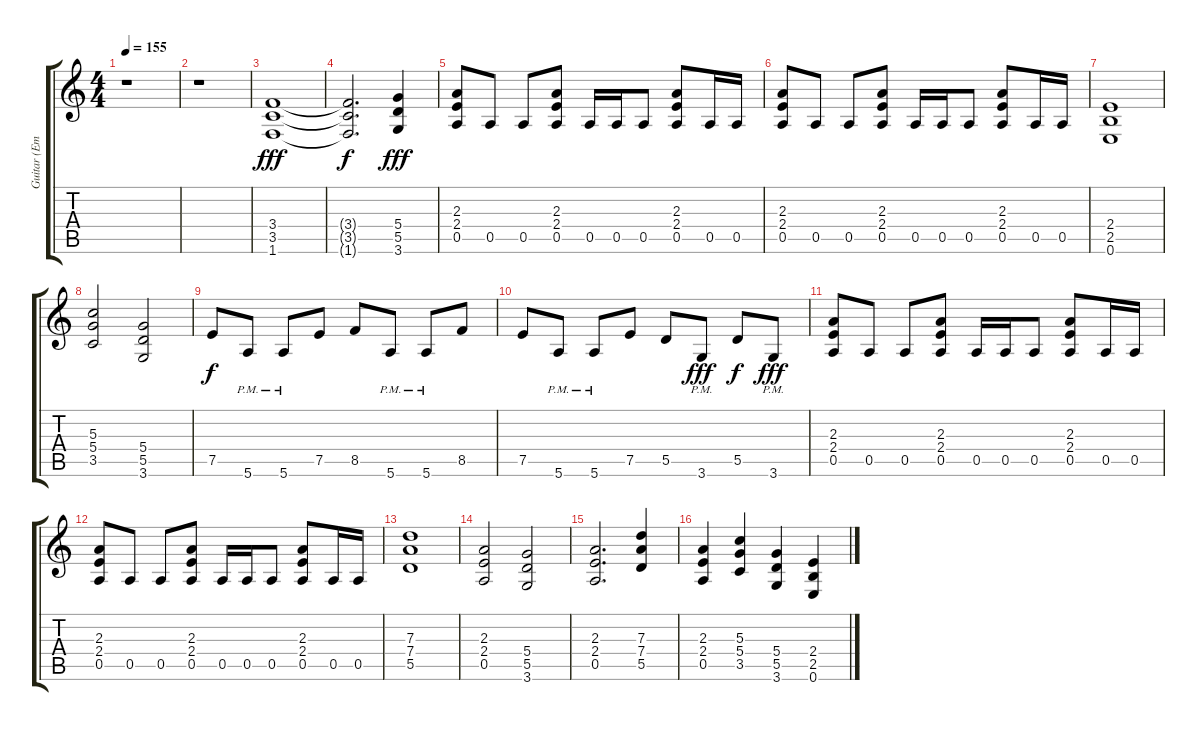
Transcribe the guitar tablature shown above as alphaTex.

\track ("Guitar (Emppu)" "Guitar (Em") {instrument distortionguitar}
\staff {score tabs}
\tuning (E4 B3 G3 D3 A2 E2) {hide}
\ts (4 4)
\tempo 155
\clef g2
\ks c
r.1{dy fff} |
r.1 |
(3.4 3.5 1.6).1 |
(3.4{t} 3.5{t} 1.6{t}).2{d dy f} (5.4 5.5 3.6).4{dy fff} |
(2.3 2.4 0.5).8 0.5.8 0.5.8 (2.3 2.4 0.5).8 0.5.16 0.5.16 0.5.8 (2.3 2.4 0.5).8 0.5.16 0.5.16 |
(2.3 2.4 0.5).8 0.5.8 0.5.8 (2.3 2.4 0.5).8 0.5.16 0.5.16 0.5.8 (2.3 2.4 0.5).8 0.5.16 0.5.16 |
(2.4 2.5 0.6).1 |
(5.3 5.4 3.5).2 (5.4 5.5 3.6).2 |
7.5.8{dy f volume 12} 5.6{pm}.8 5.6{pm}.8 7.5.8 8.5.8 5.6{pm}.8 5.6{pm}.8 8.5.8 |
7.5.8 5.6{pm}.8 5.6{pm}.8 7.5.8 5.5.8 3.6{pm}.8{dy fff} 5.5.8{dy f} 3.6{pm}.8{dy fff} |
(2.3 2.4 0.5).8 0.5.8 0.5.8 (2.3 2.4 0.5).8 0.5.16 0.5.16 0.5.8 (2.3 2.4 0.5).8 0.5.16 0.5.16 |
(2.3 2.4 0.5).8 0.5.8 0.5.8 (2.3 2.4 0.5).8 0.5.16 0.5.16 0.5.8 (2.3 2.4 0.5).8 0.5.16 0.5.16 |
(7.3 7.4 5.5).1 |
(2.3 2.4 0.5).2 (5.4 5.5 3.6).2 |
(2.3 2.4 0.5).2{d} (7.3 7.4 5.5).4 |
(2.3 2.4 0.5).4 (5.3 5.4 3.5).4 (5.4 5.5 3.6).4 (2.4 2.5 0.6).4
